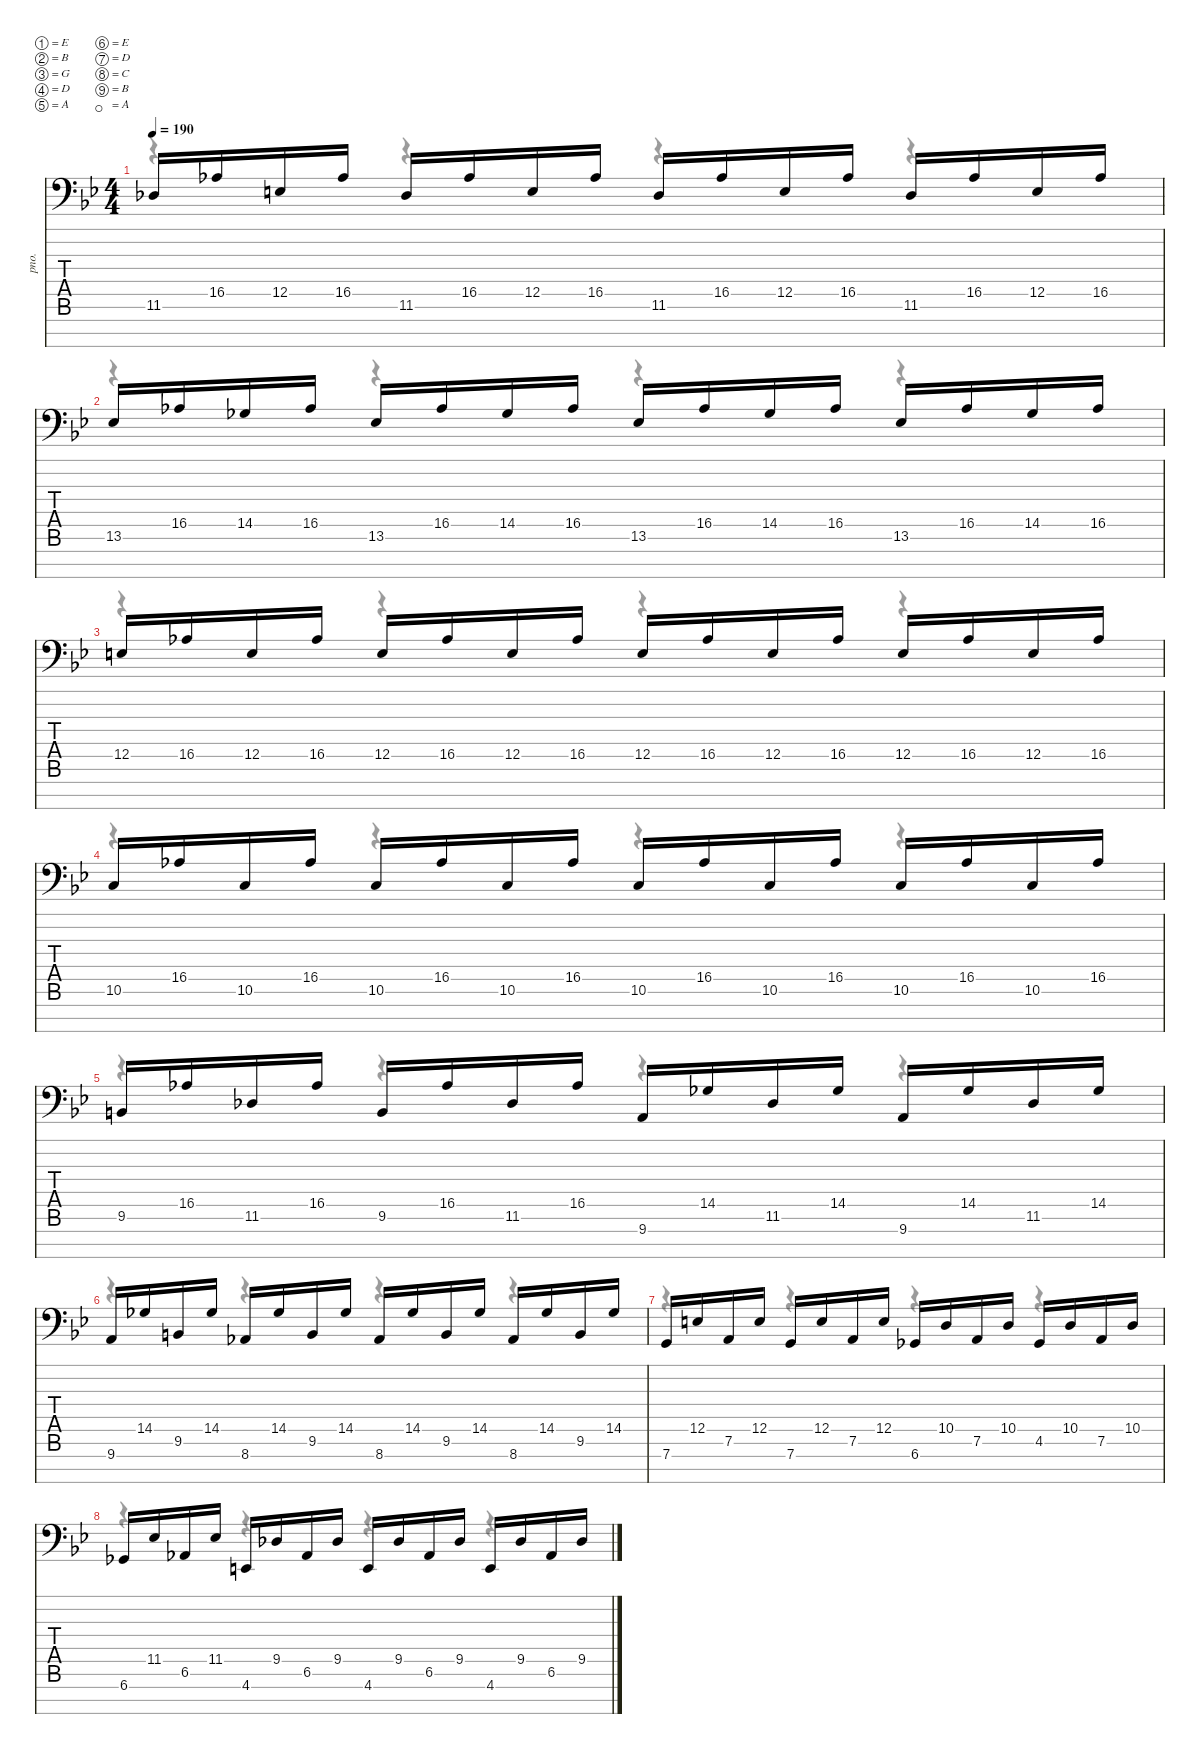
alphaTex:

\defaultSystemsLayout 4
\hideDynamics
\bracketExtendMode nobrackets
\otherSystemsTrackNameOrientation horizontal
\track ("Left Hand" "pno.") {solo instrument acousticgrandpiano}
\staff {score tabs}
\tuning (E4 B3 G3 D3 A2 E2 D2 C2 B1 A1)
\voice
\ts (4 4)
\tempo 190
\clef f4
\ks bb
11.7{acc b}.16{dy f beam Up} 16.6{acc b}.16{beam Up} 12.6{acc forcenatural}.16{beam Up} 16.6{acc b}.16{beam Up} 11.7{acc b}.16{beam Up} 16.6{acc b}.16{beam Up} 12.6{acc forcenatural}.16{beam Up} 16.6{acc b}.16{beam Up} 11.7{acc b}.16{beam Up} 16.6{acc b}.16{beam Up} 12.6{acc forcenatural}.16{beam Up} 16.6{acc b}.16{beam Up} 11.7{acc b}.16{beam Up} 16.6{acc b}.16{beam Up} 12.6{acc forcenatural}.16{beam Up} 16.6{acc b}.16{beam Up} |
13.7{acc b}.16{beam Up} 16.6{acc b}.16{beam Up} 14.6{acc b}.16{beam Up} 16.6{acc b}.16{beam Up} 13.7{acc b}.16{beam Up} 16.6{acc b}.16{beam Up} 14.6{acc b}.16{beam Up} 16.6{acc b}.16{beam Up} 13.7{acc b}.16{beam Up} 16.6{acc b}.16{beam Up} 14.6{acc b}.16{beam Up} 16.6{acc b}.16{beam Up} 13.7{acc b}.16{beam Up} 16.6{acc b}.16{beam Up} 14.6{acc b}.16{beam Up} 16.6{acc b}.16{beam Up} |
12.6{acc forcenatural}.16{beam Up} 16.6{acc b}.16{beam Up} 12.6{acc forcenatural}.16{beam Up} 16.6{acc b}.16{beam Up} 12.6{acc forcenatural}.16{beam Up} 16.6{acc b}.16{beam Up} 12.6{acc forcenatural}.16{beam Up} 16.6{acc b}.16{beam Up} 12.6{acc forcenatural}.16{beam Up} 16.6{acc b}.16{beam Up} 12.6{acc forcenatural}.16{beam Up} 16.6{acc b}.16{beam Up} 12.6{acc forcenatural}.16{beam Up} 16.6{acc b}.16{beam Up} 12.6{acc forcenatural}.16{beam Up} 16.6{acc b}.16{beam Up} |
10.7{acc forcenatural}.16{beam Up} 16.6{acc b}.16{beam Up} 10.7{acc forcenatural}.16{beam Up} 16.6{acc b}.16{beam Up} 10.7{acc forcenatural}.16{beam Up} 16.6{acc b}.16{beam Up} 10.7{acc forcenatural}.16{beam Up} 16.6{acc b}.16{beam Up} 10.7{acc forcenatural}.16{beam Up} 16.6{acc b}.16{beam Up} 10.7{acc forcenatural}.16{beam Up} 16.6{acc b}.16{beam Up} 10.7{acc forcenatural}.16{beam Up} 16.6{acc b}.16{beam Up} 10.7{acc forcenatural}.16{beam Up} 16.6{acc b}.16{beam Up} |
9.7{acc forcenatural}.16{beam Up} 16.6{acc b}.16{beam Up} 11.7{acc b}.16{beam Up} 16.6{acc b}.16{beam Up} 9.7{acc forcenatural}.16{beam Up} 16.6{acc b}.16{beam Up} 11.7{acc b}.16{beam Up} 16.6{acc b}.16{beam Up} 9.8{acc forcenatural}.16{beam Up} 14.6{acc b}.16{beam Up} 11.7{acc b}.16{beam Up} 14.6{acc b}.16{beam Up} 9.8{acc forcenatural}.16{beam Up} 14.6{acc b}.16{beam Up} 11.7{acc b}.16{beam Up} 14.6{acc b}.16{beam Up} |
9.8{acc forcenatural}.16{beam Up} 14.6{acc b}.16{beam Up} 9.7{acc forcenatural}.16{beam Up} 14.6{acc b}.16{beam Up} 8.8{acc b}.16{beam Up} 14.6{acc b}.16{beam Up} 9.7{acc forcenatural}.16{beam Up} 14.6{acc b}.16{beam Up} 8.8{acc b}.16{beam Up} 14.6{acc b}.16{beam Up} 9.7{acc forcenatural}.16{beam Up} 14.6{acc b}.16{beam Up} 8.8{acc b}.16{beam Up} 14.6{acc b}.16{beam Up} 9.7{acc forcenatural}.16{beam Up} 14.6{acc b}.16{beam Up} |
7.8{acc forcenatural}.16{beam Up} 12.6{acc forcenatural}.16{beam Up} 7.7{acc forcenatural}.16{beam Up} 12.6{acc forcenatural}.16{beam Up} 7.8{acc forcenatural}.16{beam Up} 12.6{acc forcenatural}.16{beam Up} 7.7{acc forcenatural}.16{beam Up} 12.6{acc forcenatural}.16{beam Up} 6.8{acc b}.16{beam Up} 10.6{acc forcenatural}.16{beam Up} 7.7{acc forcenatural}.16{beam Up} 10.6{acc forcenatural}.16{beam Up} 4.7{acc b}.16{beam Up} 10.6{acc forcenatural}.16{beam Up} 7.7{acc forcenatural}.16{beam Up} 10.6{acc forcenatural}.16{beam Up} |
6.8{acc b}.16{beam Up} 11.6{acc b}.16{beam Up} 6.7{acc b}.16{beam Up} 11.6{acc b}.16{beam Up} 4.8{acc forcenatural}.16{beam Up} 9.6{acc b}.16{beam Up} 6.7{acc b}.16{beam Up} 9.6{acc b}.16{beam Up} 4.8{acc forcenatural}.16{beam Up} 9.6{acc b}.16{beam Up} 6.7{acc b}.16{beam Up} 9.6{acc b}.16{beam Up} 4.8{acc forcenatural}.16{beam Up} 9.6{acc b}.16{beam Up} 6.7{acc b}.16{beam Up} 9.6{acc b}.16{beam Up}
\voice
\clef f4
\ottava regular
\simile none
\ks bb
r.4{dy mf beam Down} r.4{beam Down} r.4{beam Down} r.4{beam Down} |
r.4{beam Down} r.4{beam Down} r.4{beam Down} r.4{beam Down} |
r.4{beam Down} r.4{beam Down} r.4{beam Down} r.4{beam Down} |
r.4{beam Down} r.4{beam Down} r.4{beam Down} r.4{beam Down} |
r.4{beam Down} r.4{beam Down} r.4{beam Down} r.4{beam Down} |
r.4{beam Down} r.4{beam Down} r.4{beam Down} r.4{beam Down} |
r.4{beam Down} r.4{beam Down} r.4{beam Down} r.4{beam Down} |
r.4{beam Down} r.4{beam Down} r.4{beam Down} r.4{beam Down}
